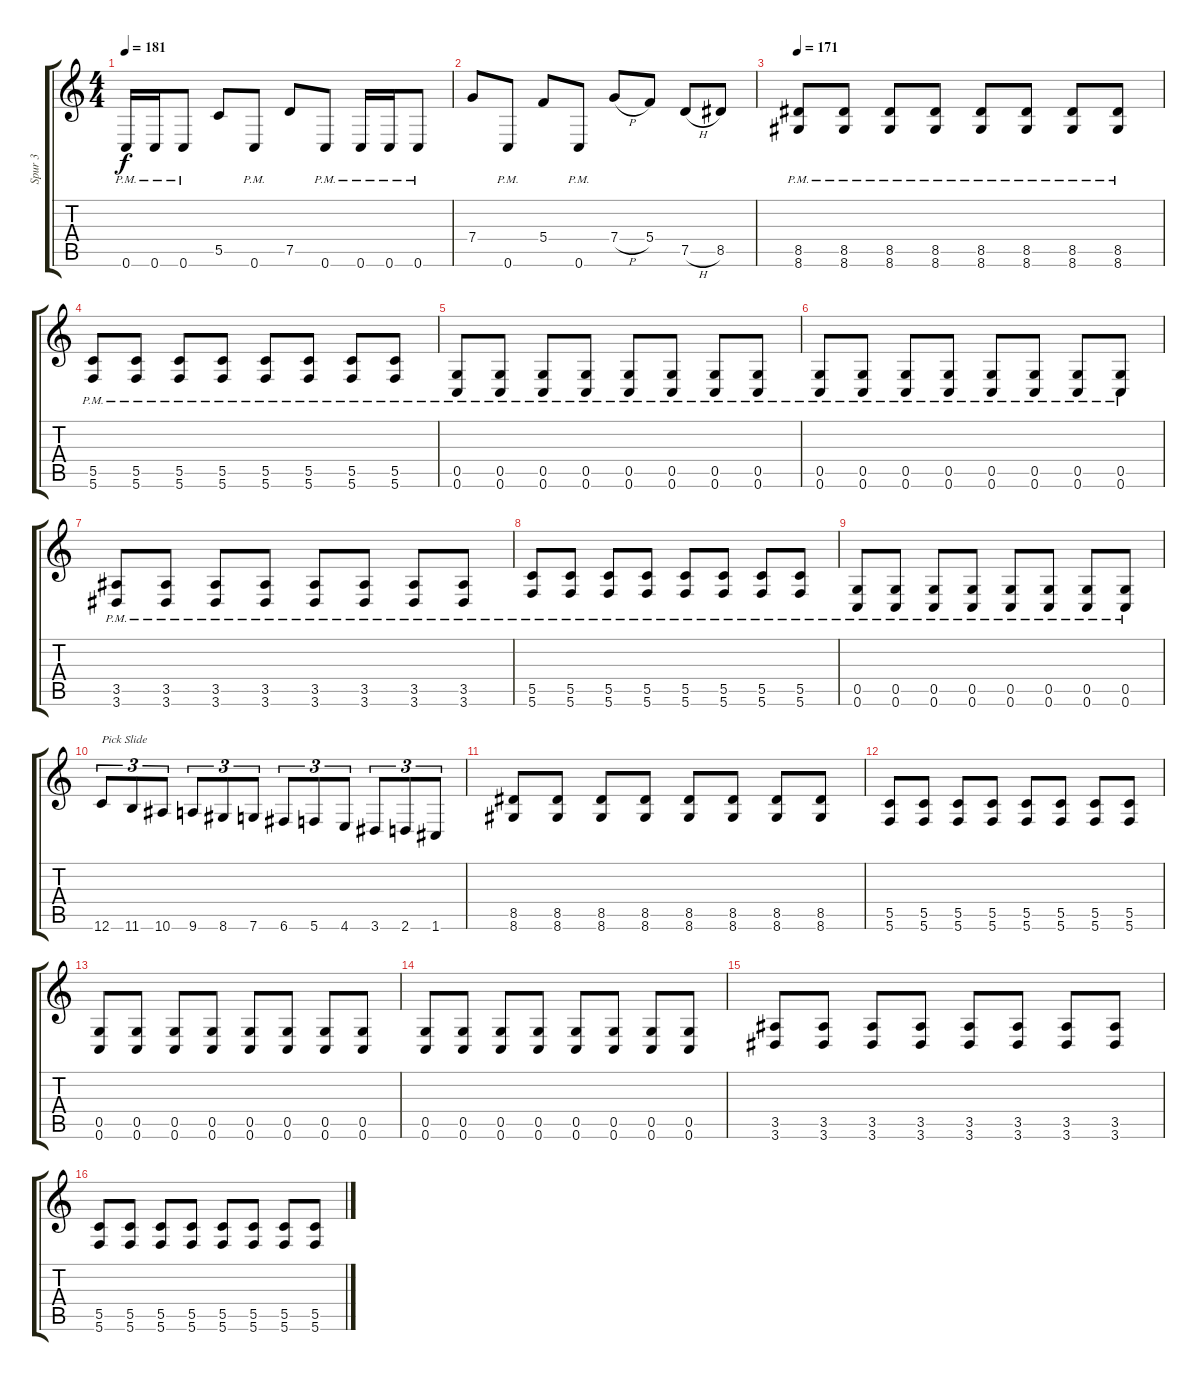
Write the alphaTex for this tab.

\track ("Spur 3" "Spur 3") {instrument distortionguitar}
\staff {score tabs}
\tuning (D4 A3 F3 C3 G2 C2) {hide}
\ts (4 4)
\tempo 181
\clef g2
\ks c
0.6{pm}.16{dy f} 0.6{pm}.16 0.6{pm}.8 5.5.8 0.6{pm}.8 7.5.8 0.6{pm}.8 0.6{pm}.16 0.6{pm}.16 0.6{pm}.8 |
7.4.8 0.6{pm}.8 5.4.8 0.6{pm}.8 7.4{h}.8 5.4.8 7.5{h}.8 8.5.8 |
\tempo 171
(8.5{pm} 8.6{pm}).8 (8.5{pm} 8.6{pm}).8 (8.5{pm} 8.6{pm}).8 (8.5{pm} 8.6{pm}).8 (8.5{pm} 8.6{pm}).8 (8.5{pm} 8.6{pm}).8 (8.5{pm} 8.6{pm}).8 (8.5{pm} 8.6{pm}).8 |
(5.5{pm} 5.6{pm}).8 (5.5{pm} 5.6{pm}).8 (5.5{pm} 5.6{pm}).8 (5.5{pm} 5.6{pm}).8 (5.5{pm} 5.6{pm}).8 (5.5{pm} 5.6{pm}).8 (5.5{pm} 5.6{pm}).8 (5.5{pm} 5.6{pm}).8 |
(0.5{pm} 0.6{pm}).8 (0.5{pm} 0.6{pm}).8 (0.5{pm} 0.6{pm}).8 (0.5{pm} 0.6{pm}).8 (0.5{pm} 0.6{pm}).8 (0.5{pm} 0.6{pm}).8 (0.5{pm} 0.6{pm}).8 (0.5{pm} 0.6{pm}).8 |
(0.5{pm} 0.6{pm}).8 (0.5{pm} 0.6{pm}).8 (0.5{pm} 0.6{pm}).8 (0.5{pm} 0.6{pm}).8 (0.5{pm} 0.6{pm}).8 (0.5{pm} 0.6{pm}).8 (0.5{pm} 0.6{pm}).8 (0.5{pm} 0.6{pm}).8 |
(3.5{pm} 3.6{pm}).8 (3.5{pm} 3.6{pm}).8 (3.5{pm} 3.6{pm}).8 (3.5{pm} 3.6{pm}).8 (3.5{pm} 3.6{pm}).8 (3.5{pm} 3.6{pm}).8 (3.5{pm} 3.6{pm}).8 (3.5{pm} 3.6{pm}).8 |
(5.5{pm} 5.6{pm}).8 (5.5{pm} 5.6{pm}).8 (5.5{pm} 5.6{pm}).8 (5.5{pm} 5.6{pm}).8 (5.5{pm} 5.6{pm}).8 (5.5{pm} 5.6{pm}).8 (5.5{pm} 5.6{pm}).8 (5.5{pm} 5.6{pm}).8 |
(0.5{pm} 0.6{pm}).8 (0.5{pm} 0.6{pm}).8 (0.5{pm} 0.6{pm}).8 (0.5{pm} 0.6{pm}).8 (0.5{pm} 0.6{pm}).8 (0.5{pm} 0.6{pm}).8 (0.5{pm} 0.6{pm}).8 (0.5{pm} 0.6{pm}).8 |
12.6.8{tu (3 2) txt "Pick Slide" volume 16 instrument guitarfretnoise} 11.6.8{tu (3 2)} 10.6.8{tu (3 2)} 9.6.8{tu (3 2)} 8.6.8{tu (3 2)} 7.6.8{tu (3 2)} 6.6.8{tu (3 2)} 5.6.8{tu (3 2)} 4.6.8{tu (3 2)} 3.6.8{tu (3 2)} 2.6.8{tu (3 2)} 1.6.8{tu (3 2)} |
(8.5 8.6).8{volume 13 instrument distortionguitar} (8.5 8.6).8 (8.5 8.6).8 (8.5 8.6).8 (8.5 8.6).8 (8.5 8.6).8 (8.5 8.6).8 (8.5 8.6).8 |
(5.5 5.6).8 (5.5 5.6).8 (5.5 5.6).8 (5.5 5.6).8 (5.5 5.6).8 (5.5 5.6).8 (5.5 5.6).8 (5.5 5.6).8 |
(0.5 0.6).8 (0.5 0.6).8 (0.5 0.6).8 (0.5 0.6).8 (0.5 0.6).8 (0.5 0.6).8 (0.5 0.6).8 (0.5 0.6).8 |
(0.5 0.6).8 (0.5 0.6).8 (0.5 0.6).8 (0.5 0.6).8 (0.5 0.6).8 (0.5 0.6).8 (0.5 0.6).8 (0.5 0.6).8 |
(3.5 3.6).8 (3.5 3.6).8 (3.5 3.6).8 (3.5 3.6).8 (3.5 3.6).8 (3.5 3.6).8 (3.5 3.6).8 (3.5 3.6).8 |
(5.5 5.6).8 (5.5 5.6).8 (5.5 5.6).8 (5.5 5.6).8 (5.5 5.6).8 (5.5 5.6).8 (5.5 5.6).8 (5.5 5.6).8
